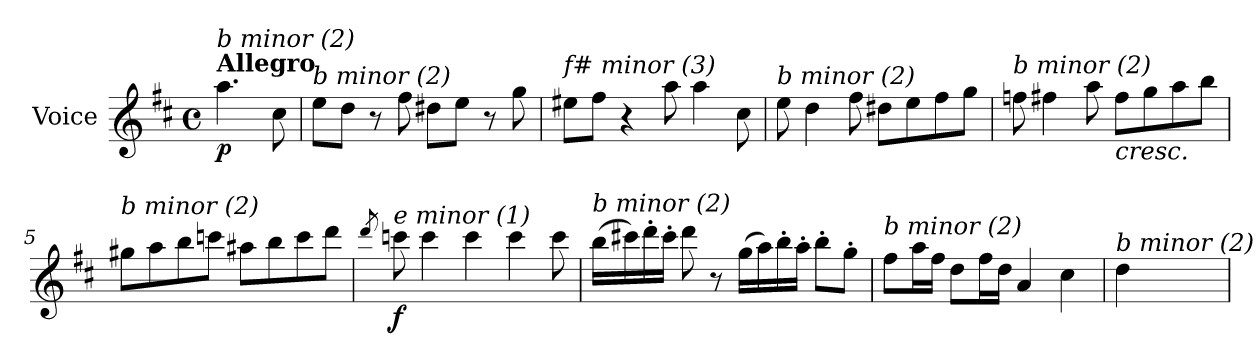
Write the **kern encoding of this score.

**kern	**dynam
*part1	*part1
*staff1	*staff1
*I"Voice	*
*clefG2	*
*k[f#c#]	*
*D:	*
*M4/4	*
*met(c)	*
=	=
!LO:TX:a:B:t=Allegro	!
!LO:TX:i:t=b minor (2)	!
!	!LO:DY:b
4.aa\	p
8cc#\	.
=1	=1
!LO:TX:i:t=b minor (2)	!
8ee\L	.
8dd\J	.
8r	.
8ff#\	.
8dd#X\L	.
8ee\J	.
8r	.
8gg\	.
=2	=2
!LO:TX:i:t=f# minor (3)	!
8ee#X\L	.
8ff#\J	.
4r	.
8aa\	.
4aa\	.
8cc#\	.
=3	=3
!LO:TX:i:t=b minor (2)	!
8ee\	.
4dd\	.
8ff#\	.
8dd#X\L	.
8ee\	.
8ff#\	.
8gg\J	.
!!LO:LB:g=z
=4	=4
!LO:TX:i:t=b minor (2)	!
8ffni\	.
4ff#\	.
8aa\	.
!LO:TX:b:i:t=cresc.	!
8ff#\L	.
8gg\	.
8aa\	.
8bb\J	.
=5	=5
!LO:TX:i:t=b minor (2)	!
8gg#X\L	.
8aa\	.
8bb\	.
8cccn\J	.
8aa#X\L	.
8bb\	.
8ccc\	.
8ddd\J	.
=6	=6
8qddd/	.
!LO:TX:i:t=e minor (1)	!
!	!LO:DY:b
8cccn\	f
4ccc\	.
4ccc\	.
4ccc\	.
8ccc\	.
!!LO:LB:g=z
=7	=7
!LO:TX:i:t=b minor (2)	!
(>16bb\LL	.
16ccc#X\)	.
16ddd'>\	.
16ccc#'>\JJ	.
8ddd\	.
8r	.
(>16gg\LL	.
16aa\)	.
16bb'>\	.
16aa'>\JJ	.
8bb'>\L	.
8gg'>\J	.
=8	=8
!LO:TX:i:t=b minor (2)	!
8ff#\L	.
16aa\L	.
16ff#\JJ	.
8dd\L	.
16ff#\L	.
16dd\JJ	.
4a/	.
4cc#\	.
=9	=9
!LO:TX:i:t=b minor (2)	!
4dd\	.
=	=
*-	*-
